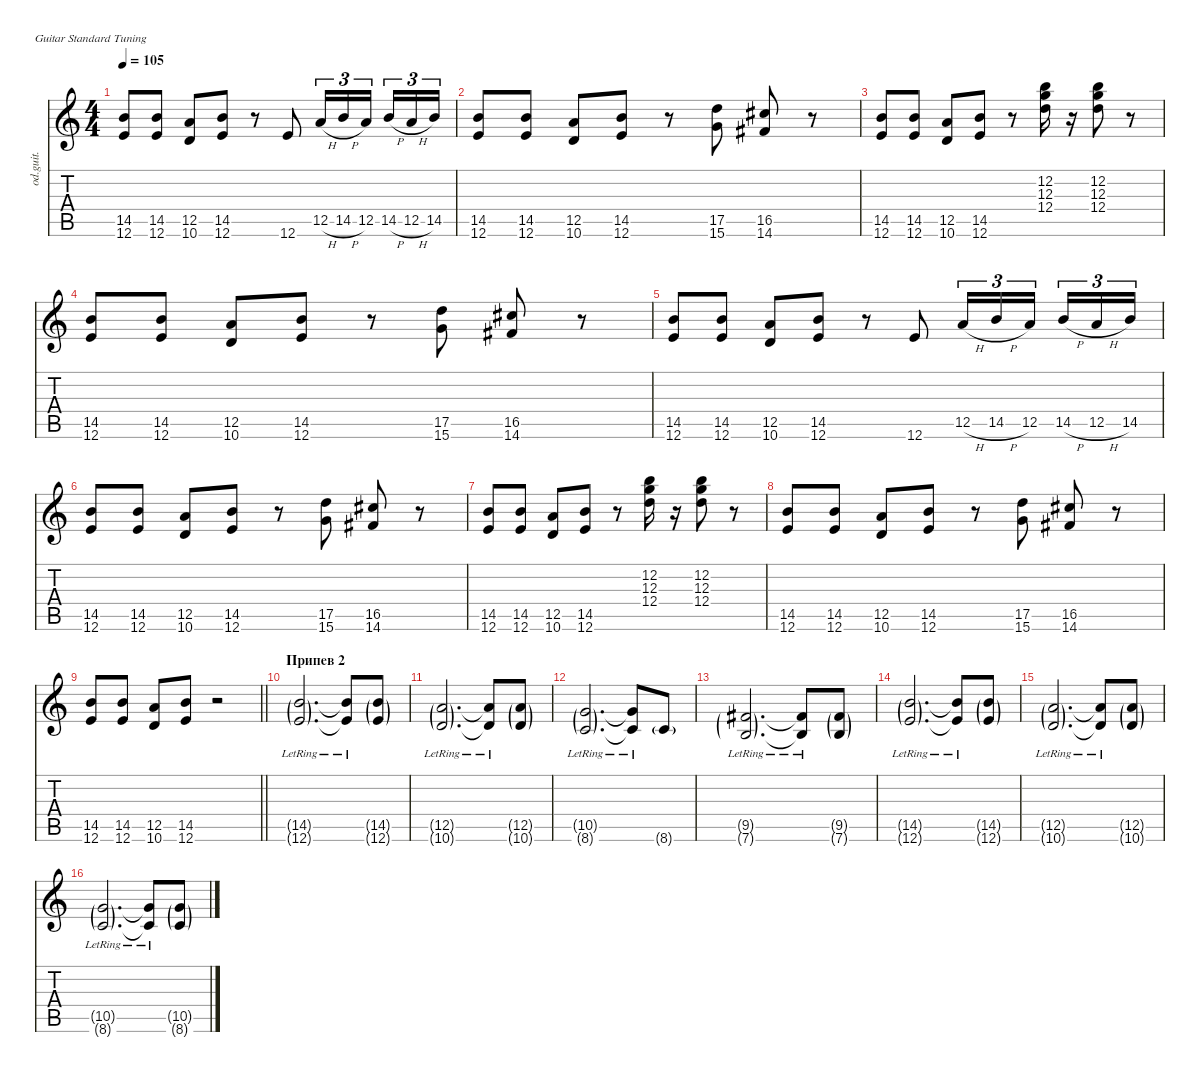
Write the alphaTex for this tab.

\defaultSystemsLayout 4
\hideDynamics
\bracketExtendMode nobrackets
\track ("Гитара доп." "od.guit.") {instrument overdrivenguitar}
\staff {score tabs}
\tuning (E4 B3 G3 D3 A2 E2)
\ts (4 4)
\tempo 105
\clef g2
\ks c
(14.5 12.6).8{dy f} (14.5 12.6).8 (12.5 10.6).8 (14.5 12.6).8 r.8 12.6.8 12.5{h}.16{tu (3 2)} 14.5{h}.16{tu (3 2)} 12.5.16{tu (3 2)} 14.5{h}.16{tu (3 2)} 12.5{h}.16{tu (3 2)} 14.5.16{tu (3 2)} |
(14.5 12.6).8 (14.5 12.6).8 (12.5 10.6).8 (14.5 12.6).8 r.8 (17.5 15.6).8 (16.5{acc #} 14.6{acc #}).8 r.8 |
(14.5 12.6).8 (14.5 12.6).8 (12.5 10.6).8 (14.5 12.6).8 r.8 (12.2 12.3 12.4).16 r.16 (12.2 12.3 12.4).8 r.8 |
(14.5 12.6).8 (14.5 12.6).8 (12.5 10.6).8 (14.5 12.6).8 r.8 (17.5 15.6).8 (16.5{acc #} 14.6{acc #}).8 r.8 |
(14.5 12.6).8 (14.5 12.6).8 (12.5 10.6).8 (14.5 12.6).8 r.8 12.6.8 12.5{h}.16{tu (3 2)} 14.5{h}.16{tu (3 2)} 12.5.16{tu (3 2)} 14.5{h}.16{tu (3 2)} 12.5{h}.16{tu (3 2)} 14.5.16{tu (3 2)} |
(14.5 12.6).8 (14.5 12.6).8 (12.5 10.6).8 (14.5 12.6).8 r.8 (17.5 15.6).8 (16.5{acc #} 14.6{acc #}).8 r.8 |
(14.5 12.6).8 (14.5 12.6).8 (12.5 10.6).8 (14.5 12.6).8 r.8 (12.2 12.3 12.4).16 r.16 (12.2 12.3 12.4).8 r.8 |
(14.5 12.6).8 (14.5 12.6).8 (12.5 10.6).8 (14.5 12.6).8 r.8 (17.5 15.6).8 (16.5{acc #} 14.6{acc #}).8 r.8 |
\barLineRight lightlight
(14.5 12.6).8 (14.5 12.6).8 (12.5 10.6).8 (14.5 12.6).8 r.2 |
\section ("" "Припев 2")
(14.5{g lr} 12.6{g lr}).2{d dy p} (14.5{lr t} 12.6{lr t}).8{dy pp} (14.5{g} 12.6{g}).8{dy p} |
(12.5{g lr} 10.6{g lr}).2{d} (12.5{lr t} 10.6{lr t}).8{dy pp} (12.5{g} 10.6{g}).8{dy p} |
(10.5{g lr} 8.6{g lr}).2{d} (10.5{lr t} 8.6{lr t}).8{dy pp} 8.6{g}.8{dy p} |
(9.5{g lr acc #} 7.6{g lr}).2{d} (9.5{lr t acc #} 7.6{lr t}).8{dy pp} (9.5{g acc #} 7.6{g}).8{dy p} |
(14.5{g lr} 12.6{g lr}).2{d} (14.5{lr t} 12.6{lr t}).8{dy pp} (14.5{g} 12.6{g}).8{dy p} |
(12.5{g lr} 10.6{g lr}).2{d} (12.5{lr t} 10.6{lr t}).8{dy pp} (12.5{g} 10.6{g}).8{dy p} |
(10.5{g lr} 8.6{g lr}).2{d} (10.5{lr t} 8.6{lr t}).8{dy pp} (10.5{g} 8.6{g}).8{dy p}
